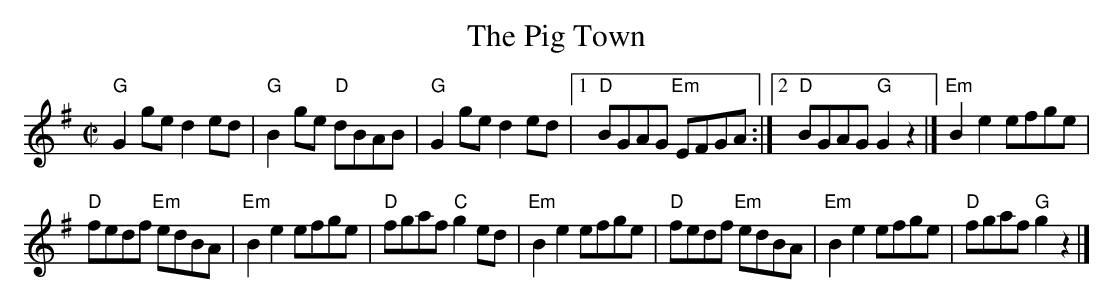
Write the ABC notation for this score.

X:1
T:The Pig Town
M:C|
L:1/8
K:G
"G"G2ge d2ed|"G"B2ge "D"dBAB|"G"G2ge d2ed|[1 "D"BGAG "Em"EFGA:|[2 "D"BGAG "G"G2z2|]\
"Em"B2e2 efge|
"D"fedf "Em"edBA|"Em"B2e2 efge|"D"fgaf "C"g2ed|\
"Em"B2e2 efge|"D"fedf "Em"edBA|"Em"B2e2 efge|"D"fgaf "G"g2z2|]
